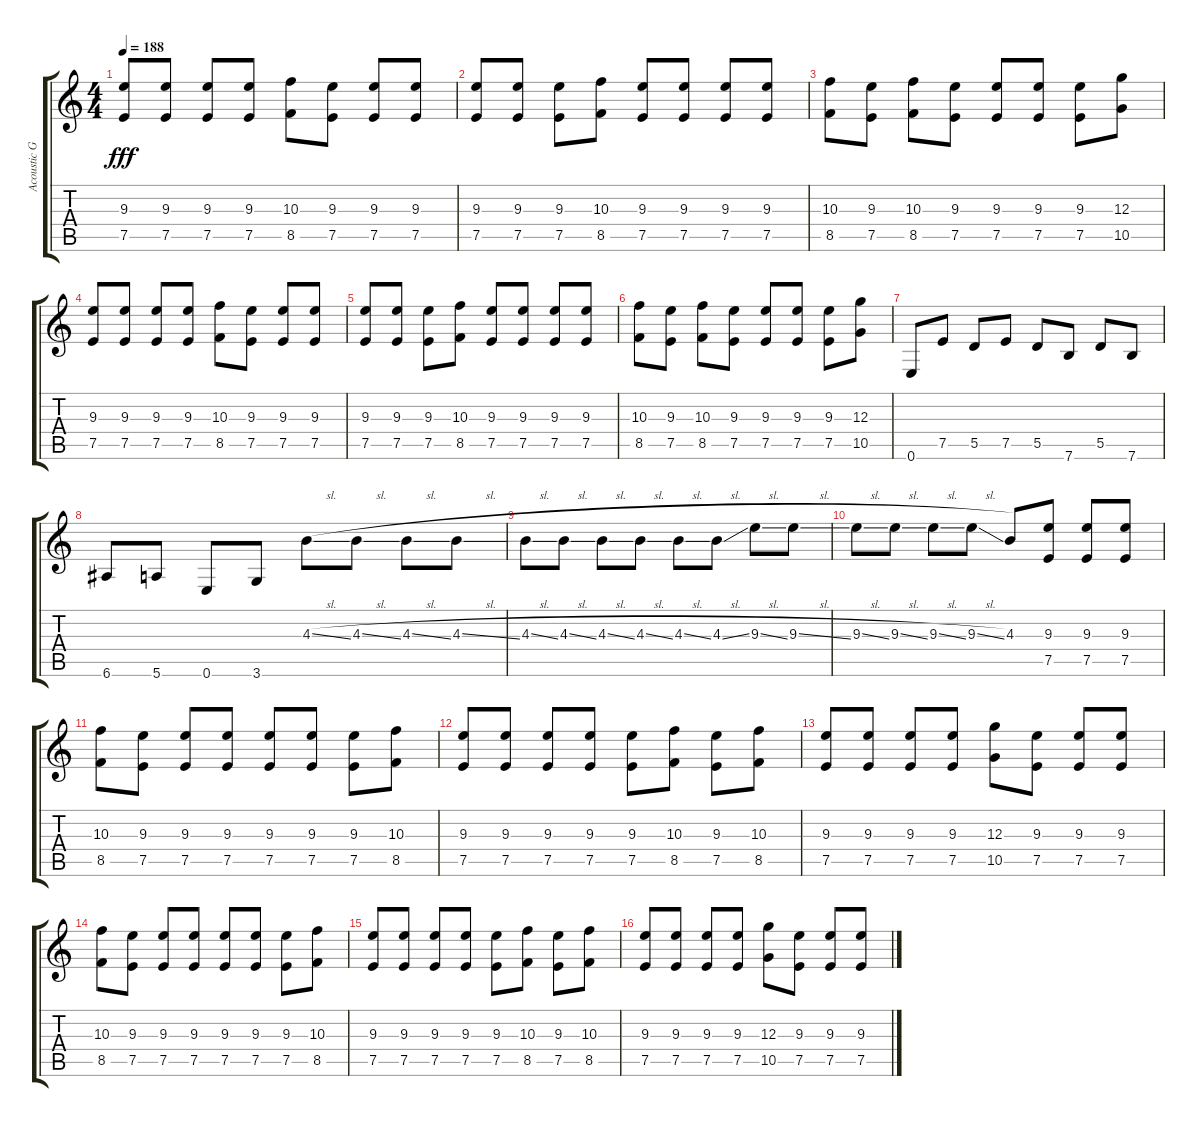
\track ("Acoustic Guitar" "Acoustic G") {instrument acousticguitarnylon}
\staff {score tabs}
\tuning (E4 B3 G3 D3 A2 E2) {hide}
\ts (4 4)
\tempo 188
\clef g2
\ks c
(9.3 7.5).8{dy fff} (9.3 7.5).8 (9.3 7.5).8 (9.3 7.5).8 (10.3 8.5).8 (9.3 7.5).8 (9.3 7.5).8 (9.3 7.5).8 |
(9.3 7.5).8 (9.3 7.5).8 (9.3 7.5).8 (10.3 8.5).8 (9.3 7.5).8 (9.3 7.5).8 (9.3 7.5).8 (9.3 7.5).8 |
(10.3 8.5).8 (9.3 7.5).8 (10.3 8.5).8 (9.3 7.5).8 (9.3 7.5).8 (9.3 7.5).8 (9.3 7.5).8 (12.3 10.5).8 |
(9.3 7.5).8 (9.3 7.5).8 (9.3 7.5).8 (9.3 7.5).8 (10.3 8.5).8 (9.3 7.5).8 (9.3 7.5).8 (9.3 7.5).8 |
(9.3 7.5).8 (9.3 7.5).8 (9.3 7.5).8 (10.3 8.5).8 (9.3 7.5).8 (9.3 7.5).8 (9.3 7.5).8 (9.3 7.5).8 |
(10.3 8.5).8 (9.3 7.5).8 (10.3 8.5).8 (9.3 7.5).8 (9.3 7.5).8 (9.3 7.5).8 (9.3 7.5).8 (12.3 10.5).8 |
0.6.8 7.5.8 5.5.8 7.5.8 5.5.8 7.6.8 5.5.8 7.6.8 |
6.6.8 5.6.8 0.6.8 3.6.8 4.3{sl}.8 4.3{sl}.8 4.3{sl}.8 4.3{sl}.8 |
4.3{sl}.8 4.3{sl}.8 4.3{sl}.8 4.3{sl}.8 4.3{sl}.8 4.3{sl}.8 9.3{sl}.8 9.3{sl}.8 |
9.3{sl}.8 9.3{sl}.8 9.3{sl}.8 9.3{sl}.8 4.3.8 (9.3 7.5).8 (9.3 7.5).8 (9.3 7.5).8 |
(10.3 8.5).8 (9.3 7.5).8 (9.3 7.5).8 (9.3 7.5).8 (9.3 7.5).8 (9.3 7.5).8 (9.3 7.5).8 (10.3 8.5).8 |
(9.3 7.5).8 (9.3 7.5).8 (9.3 7.5).8 (9.3 7.5).8 (9.3 7.5).8 (10.3 8.5).8 (9.3 7.5).8 (10.3 8.5).8 |
(9.3 7.5).8 (9.3 7.5).8 (9.3 7.5).8 (9.3 7.5).8 (12.3 10.5).8 (9.3 7.5).8 (9.3 7.5).8 (9.3 7.5).8 |
(10.3 8.5).8 (9.3 7.5).8 (9.3 7.5).8 (9.3 7.5).8 (9.3 7.5).8 (9.3 7.5).8 (9.3 7.5).8 (10.3 8.5).8 |
(9.3 7.5).8 (9.3 7.5).8 (9.3 7.5).8 (9.3 7.5).8 (9.3 7.5).8 (10.3 8.5).8 (9.3 7.5).8 (10.3 8.5).8 |
(9.3 7.5).8 (9.3 7.5).8 (9.3 7.5).8 (9.3 7.5).8 (12.3 10.5).8 (9.3 7.5).8 (9.3 7.5).8 (9.3 7.5).8
